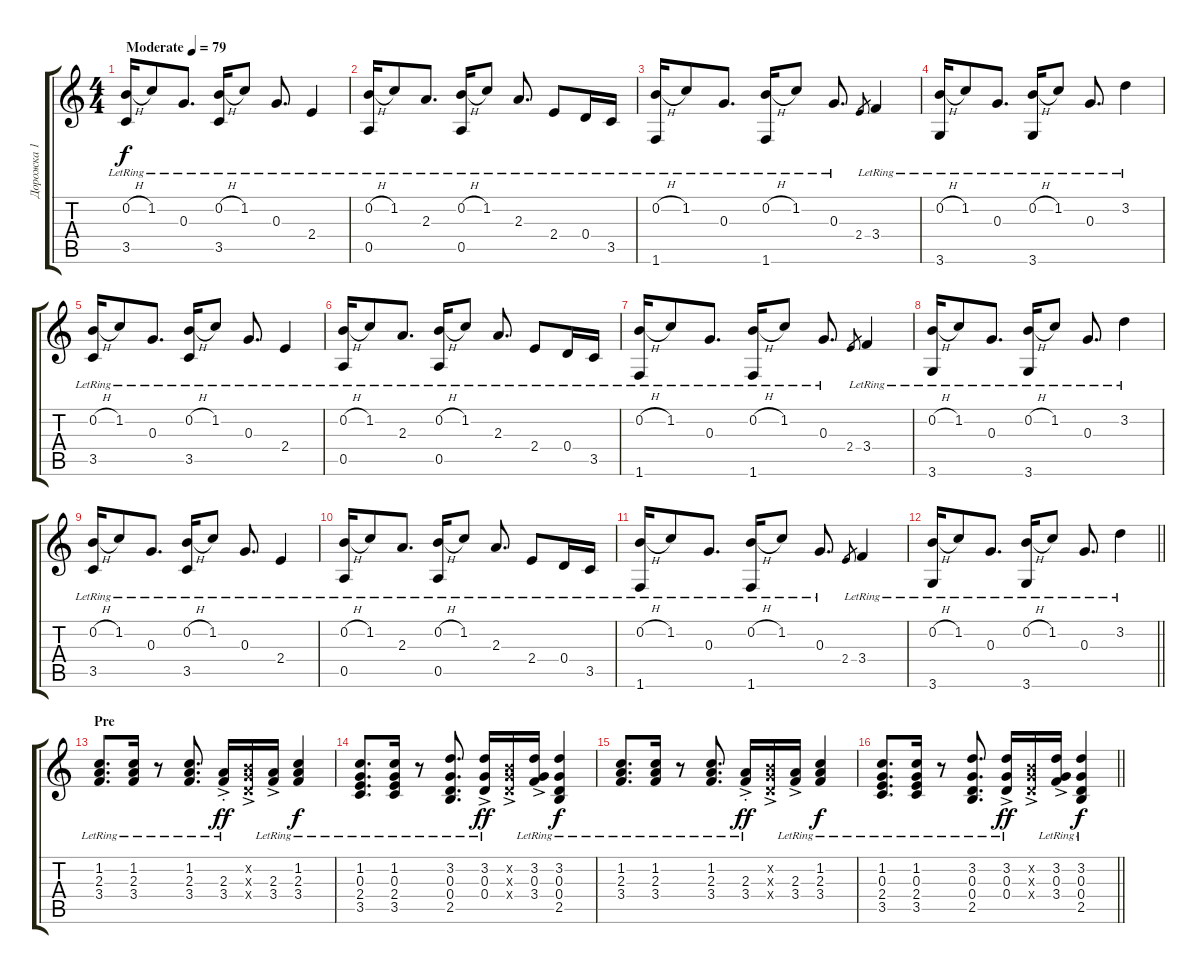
\track ("Дорожка 1" "Дорожка 1") {instrument acousticguitarsteel}
\staff {score tabs}
\tuning (E4 B3 G3 D3 A2 E2) {hide}
\ts (4 4)
\tempo (79 "Moderate")
\clef g2
\ks c
(0.2{h lr} 3.5{lr}).16{dy f instrument acousticguitarsteel} 1.2{lr}.8 0.3{lr}.8{d} (0.2{h lr} 3.5{lr}).16 1.2{lr}.8 0.3{lr}.8{d} 2.4{lr}.4 |
(0.2{h lr} 0.5{lr}).16 1.2{lr}.8 2.3{lr}.8{d} (0.2{h lr} 0.5{lr}).16 1.2{lr}.8 2.3{lr}.8{d} 2.4{lr}.8 0.4{lr}.16 3.5{lr}.16 |
(0.2{h lr} 1.6{lr}).16 1.2{lr}.8 0.3{lr}.8{d} (0.2{h lr} 1.6{lr}).16 1.2{lr}.8 0.3{lr}.8{d} 2.4.8{gr} 3.4{lr}.4 |
(0.2{h lr} 3.6{lr}).16 1.2{lr}.8 0.3{lr}.8{d} (0.2{h lr} 3.6{lr}).16 1.2{lr}.8 0.3{lr}.8{d} 3.2{lr}.4 |
(0.2{h lr} 3.5{lr}).16 1.2{lr}.8 0.3{lr}.8{d} (0.2{h lr} 3.5{lr}).16 1.2{lr}.8 0.3{lr}.8{d} 2.4{lr}.4 |
(0.2{h lr} 0.5{lr}).16 1.2{lr}.8 2.3{lr}.8{d} (0.2{h lr} 0.5{lr}).16 1.2{lr}.8 2.3{lr}.8{d} 2.4{lr}.8 0.4{lr}.16 3.5{lr}.16 |
(0.2{h lr} 1.6{lr}).16 1.2{lr}.8 0.3{lr}.8{d} (0.2{h lr} 1.6{lr}).16 1.2{lr}.8 0.3{lr}.8{d} 2.4.8{gr} 3.4{lr}.4 |
(0.2{h lr} 3.6{lr}).16 1.2{lr}.8 0.3{lr}.8{d} (0.2{h lr} 3.6{lr}).16 1.2{lr}.8 0.3{lr}.8{d} 3.2{lr}.4 |
(0.2{h lr} 3.5{lr}).16 1.2{lr}.8 0.3{lr}.8{d} (0.2{h lr} 3.5{lr}).16 1.2{lr}.8 0.3{lr}.8{d} 2.4{lr}.4 |
(0.2{h lr} 0.5{lr}).16 1.2{lr}.8 2.3{lr}.8{d} (0.2{h lr} 0.5{lr}).16 1.2{lr}.8 2.3{lr}.8{d} 2.4{lr}.8 0.4{lr}.16 3.5{lr}.16 |
(0.2{h lr} 1.6{lr}).16 1.2{lr}.8 0.3{lr}.8{d} (0.2{h lr} 1.6{lr}).16 1.2{lr}.8 0.3{lr}.8{d} 2.4.8{gr} 3.4{lr}.4 |
\barLineRight lightlight
(0.2{h lr} 3.6{lr}).16 1.2{lr}.8 0.3{lr}.8{d} (0.2{h lr} 3.6{lr}).16 1.2{lr}.8 0.3{lr}.8{d} 3.2{lr}.4 |
\section ("" "Pre")
(1.2{lr} 2.3{lr} 3.4{lr}).8{d} (1.2{lr} 2.3{lr} 3.4{lr}).16 r.8 (1.2{lr} 2.3{lr} 3.4{lr}).8{d} (2.3{ac lr} 3.4{st lr}).16{dy ff} (0.2{ac x} 0.3{x} 0.4{x}).16 (2.3{ac lr} 3.4{lr}).16 (1.2{lr} 2.3{lr} 3.4{lr}).4{dy f} |
(1.2{lr} 0.3{lr} 2.4{lr} 3.5{lr}).8{d} (1.2{lr} 0.3{lr} 2.4{lr} 3.5{lr}).16 r.8 (3.2{lr} 0.3{lr} 0.4{lr} 2.5{lr}).8{d} (3.2{lr} 0.3{ac lr} 0.4{st lr}).16{dy ff} (0.2{ac x} 0.3{x} 0.4{x}).16 (3.2{lr} 0.3{ac lr} 3.4{lr}).16 (3.2{lr} 0.3{lr} 0.4{lr} 2.5{lr}).4{dy f} |
(1.2{lr} 2.3{lr} 3.4{lr}).8{d} (1.2{lr} 2.3{lr} 3.4{lr}).16 r.8 (1.2{lr} 2.3{lr} 3.4{lr}).8{d} (2.3{ac lr} 3.4{st lr}).16{dy ff} (0.2{ac x} 0.3{x} 0.4{x}).16 (2.3{ac lr} 3.4{lr}).16 (1.2{lr} 2.3{lr} 3.4{lr}).4{dy f} |
\barLineRight lightlight
(1.2{lr} 0.3{lr} 2.4{lr} 3.5{lr}).8{d} (1.2{lr} 0.3{lr} 2.4{lr} 3.5{lr}).16 r.8 (3.2{lr} 0.3{lr} 0.4{lr} 2.5{lr}).8{d} (3.2{lr} 0.3{ac lr} 0.4{st lr}).16{dy ff} (0.2{ac x} 0.3{x} 0.4{x}).16 (3.2{lr} 0.3{ac lr} 3.4{lr}).16 (3.2{lr} 0.3{lr} 0.4{lr} 2.5{lr}).4{dy f}
